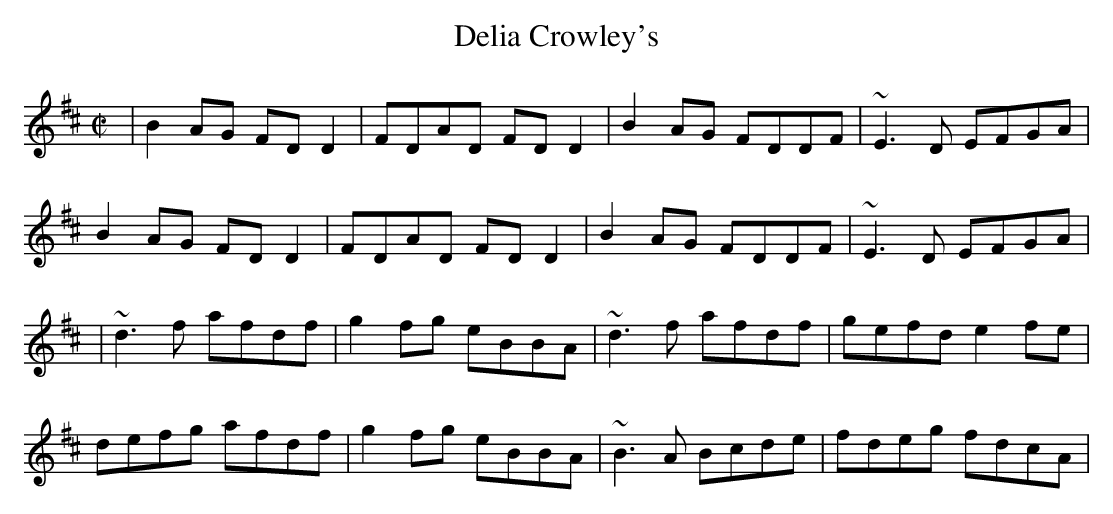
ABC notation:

X:1
T:Delia Crowley's
M:C|
K:D
| B2AG FDD2 | FDAD FDD2 | B2AG FDDF | ~E3D EFGA |
B2AG FDD2 | FDAD FDD2 | B2AG FDDF | ~E3D EFGA |
| ~d3f afdf | g2fg eBBA | ~d3f afdf | gefd e2fe |
defg afdf | g2fg eBBA | ~B3A Bcde | fdeg fdcA |
